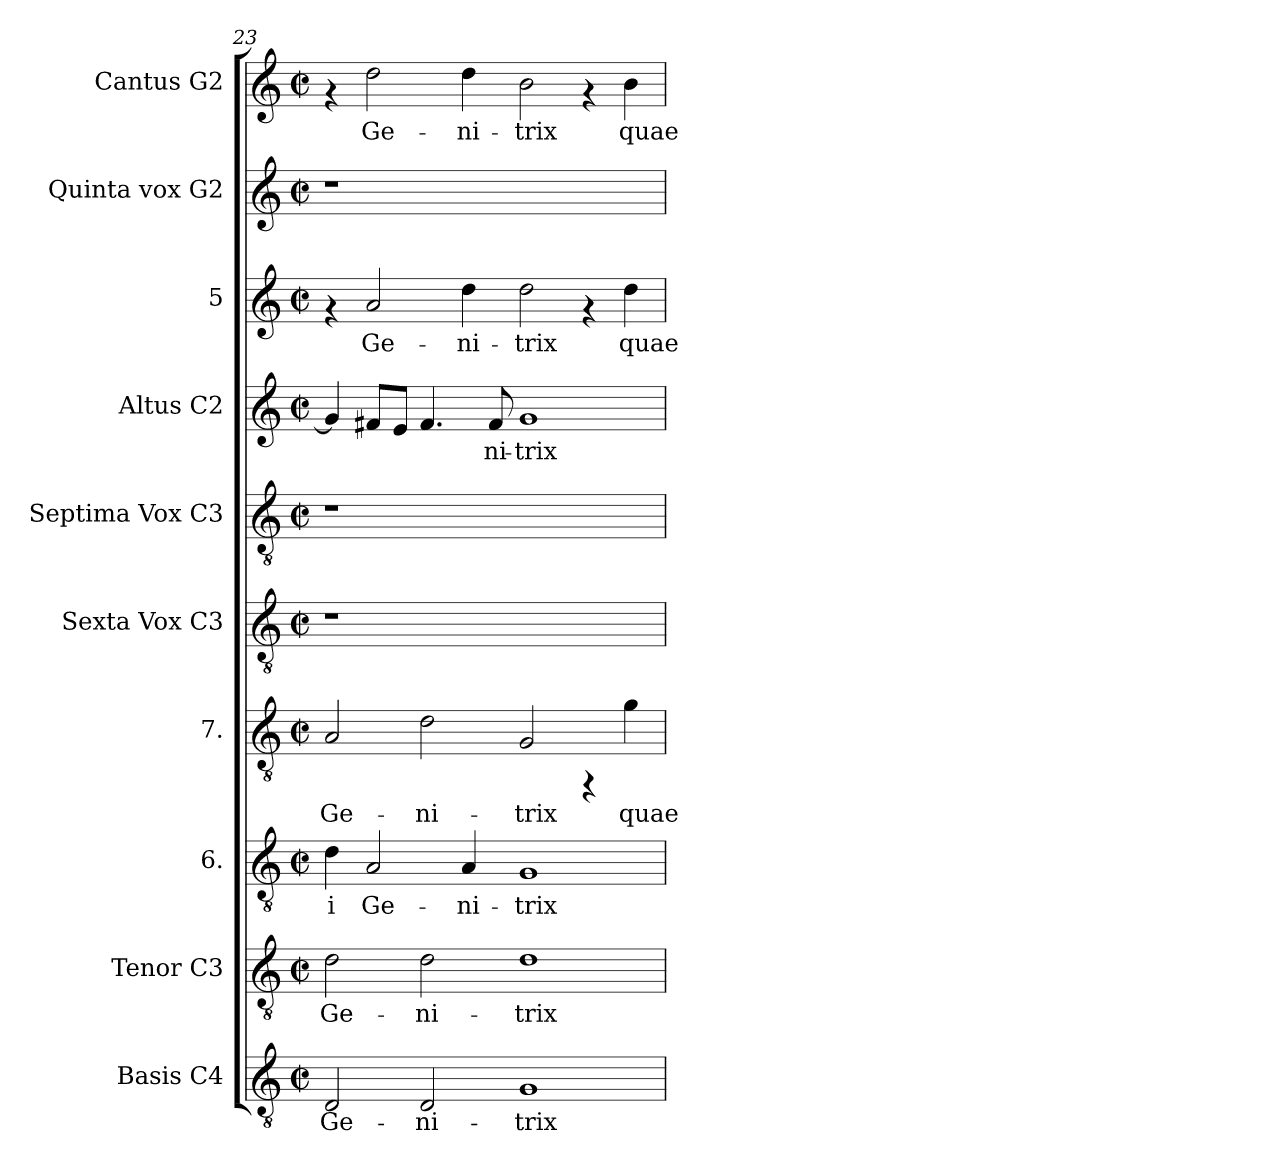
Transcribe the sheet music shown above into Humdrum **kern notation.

**kern	**text	**kern	**text	**kern	**text	**kern	**text	**kern	**kern	**kern	**text	**kern	**text	**kern	**kern	**text
*part10	*part10	*part9	*part9	*part8	*part8	*part7	*part7	*part6	*part5	*part4	*part4	*part3	*part3	*part2	*part1	*part1
*staff10	*staff10	*staff9	*staff9	*staff8	*staff8	*staff7	*staff7	*staff6	*staff5	*staff4	*staff4	*staff3	*staff3	*staff2	*staff1	*staff1
*I"Basis  C4	*	*I"Tenor  C3	*	*I"6.	*	*I"7.	*	*I"Sexta Vox  C3	*I"Septima  Vox C3	*I"Altus  C2	*	*I"5	*	*I"Quinta vox  G2	*I"Cantus  G2	*
*I'B	*	*I'T	*	*	*	*	*	*	*	*I'A	*	*	*	*	*I'C	*
!!LO:PB:g=z
*clefGv2	*	*clefGv2	*	*clefGv2	*	*clefGv2	*	*clefGv2	*clefGv2	*clefG2	*	*clefG2	*	*clefG2	*clefG2	*
*k[]	*	*k[]	*	*k[]	*	*k[]	*	*k[]	*k[]	*k[]	*	*k[]	*	*k[]	*k[]	*
*C:	*	*C:	*	*C:	*	*C:	*	*C:	*C:	*C:	*	*C:	*	*C:	*C:	*
*M2/2	*	*M2/2	*	*M2/2	*	*M2/2	*	*M2/2	*M2/2	*M2/2	*	*M2/2	*	*M2/2	*M2/2	*
*met(c|)	*	*met(c|)	*	*met(c|)	*	*met(c|)	*	*met(c|)	*met(c|)	*met(c|)	*	*met(c|)	*	*met(c|)	*met(c|)	*
=23	=23	=23	=23	=23	=23	=23	=23	=23	=23	=23	=23	=23	=23	=23	=23	=23
!	!LO:LY:b:cj	!	!LO:LY:b:cj	!	!LO:LY:b:cj	!	!LO:LY:b:cj	!	!	!	!LO:LY:b:cj	!	!	!	!	!
2D/	Ge-	2d\	Ge-	4d\	-i	2A/	Ge-	1r	1r	4g/]	--	4rf	.	1r	4rf	.
!	!	!	!	!	!LO:LY:b:cj	!	!	!	!	!	!LO:LY:b:cj	!	!LO:LY:b:cj	!	!	!LO:LY:b:cj
.	.	.	.	2A/	Ge-	.	.	.	.	8f#X/L	--	2a/	Ge-	.	2dd\	Ge-
!	!	!	!	!	!	!	!	!	!	!	!LO:LY:b:cj	!	!	!	!	!
.	.	.	.	.	.	.	.	.	.	8e/J	--	.	.	.	.	.
!	!LO:LY:b:cj	!	!LO:LY:b:cj	!	!	!	!LO:LY:b:cj	!	!	!	!LO:LY:b:cj	!	!	!	!	!
2D/	-ni-	2d\	-ni-	.	.	2d\	-ni-	.	.	4.f#/	--	.	.	.	.	.
!	!	!	!	!	!LO:LY:b:cj	!	!	!	!	!	!	!	!LO:LY:b:cj	!	!	!LO:LY:b:cj
.	.	.	.	4A/	-ni-	.	.	.	.	.	.	4dd\	-ni-	.	4dd\	-ni-
!	!	!	!	!	!	!	!	!	!	!	!LO:LY:b:cj	!	!	!	!	!
.	.	.	.	.	.	.	.	.	.	8f#/	-ni-	.	.	.	.	.
!	!LO:LY:b:cj	!	!LO:LY:b:cj	!	!LO:LY:b:cj	!	!LO:LY:b:cj	!	!	!	!LO:LY:b:cj	!	!LO:LY:b:cj	!	!	!LO:LY:b:cj
1G	-trix	1d	-trix	1G	-trix	2G/	-trix	1ryy	1ryy	1g	-trix	2dd\	-trix	1ryy	2b\	-trix
.	.	.	.	.	.	4rFF	.	.	.	.	.	4rf	.	.	4rf	.
!	!	!	!	!	!	!	!LO:LY:b:cj	!	!	!	!	!	!LO:LY:b:cj	!	!	!LO:LY:b:cj
.	.	.	.	.	.	4g\	quae	.	.	.	.	4dd\	quae	.	4b\	quae
=	=	=	=	=	=	=	=	=	=	=	=	=	=	=	=	=
*-	*-	*-	*-	*-	*-	*-	*-	*-	*-	*-	*-	*-	*-	*-	*-	*-
